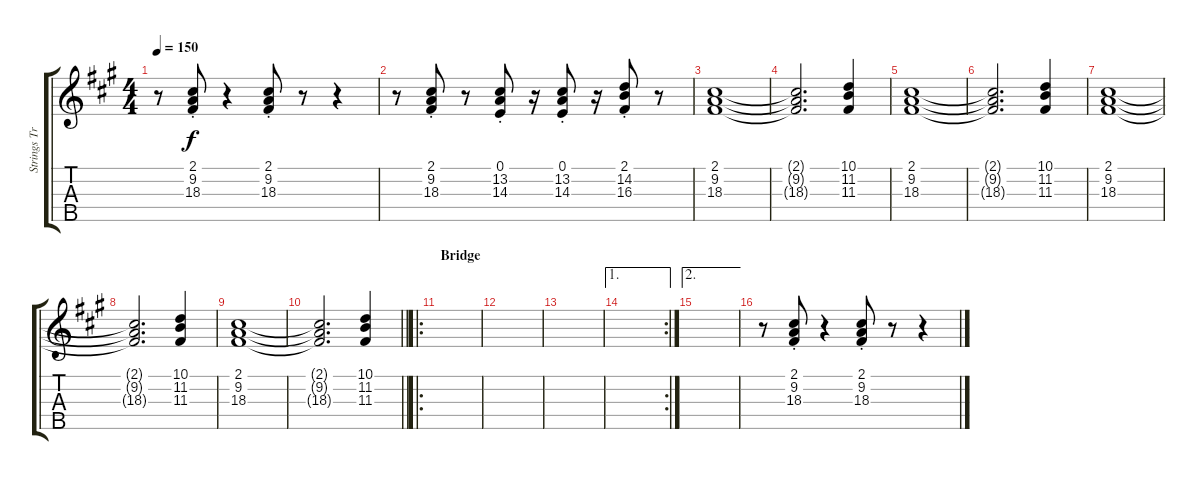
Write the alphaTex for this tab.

\track ("Strings Treble" "Strings Tr") {instrument stringensemble1}
\staff {score tabs}
\tuning (E4 C4 G3 E3 C3) {hide}
\ts (4 4)
\tempo 150
\clef g2
\ks f#minor
r.8{dy f} (2.1{st} 9.2{st} 18.3{st}).8 r.4 (2.1{st} 9.2{st} 18.3{st}).8 r.8 r.4 |
r.8 (2.1{st} 9.2{st} 18.3{st}).8 r.8 (0.1{st} 13.2{st} 14.3{st}).8 r.16 (0.1{st} 13.2{st} 14.3{st}).8 r.16 (2.1{st} 14.2{st} 16.3{st}).8 r.8 |
(2.1 9.2 18.3).1 |
(2.1{t} 9.2{t} 18.3{t}).2{d} (10.1 11.2 11.3).4 |
(2.1 9.2 18.3).1 |
(2.1{t} 9.2{t} 18.3{t}).2{d} (10.1 11.2 11.3).4 |
(2.1 9.2 18.3).1 |
(2.1{t} 9.2{t} 18.3{t}).2{d} (10.1 11.2 11.3).4 |
(2.1 9.2 18.3).1 |
\barLineRight lightlight
(2.1{t} 9.2{t} 18.3{t}).2{d} (10.1 11.2 11.3).4 |
\ro
\section ("" "Bridge")
|
|
|
\ae 1
\rc 2
|
\ae 2
|
r.8 (2.1{st} 9.2{st} 18.3{st}).8 r.4 (2.1{st} 9.2{st} 18.3{st}).8 r.8 r.4
